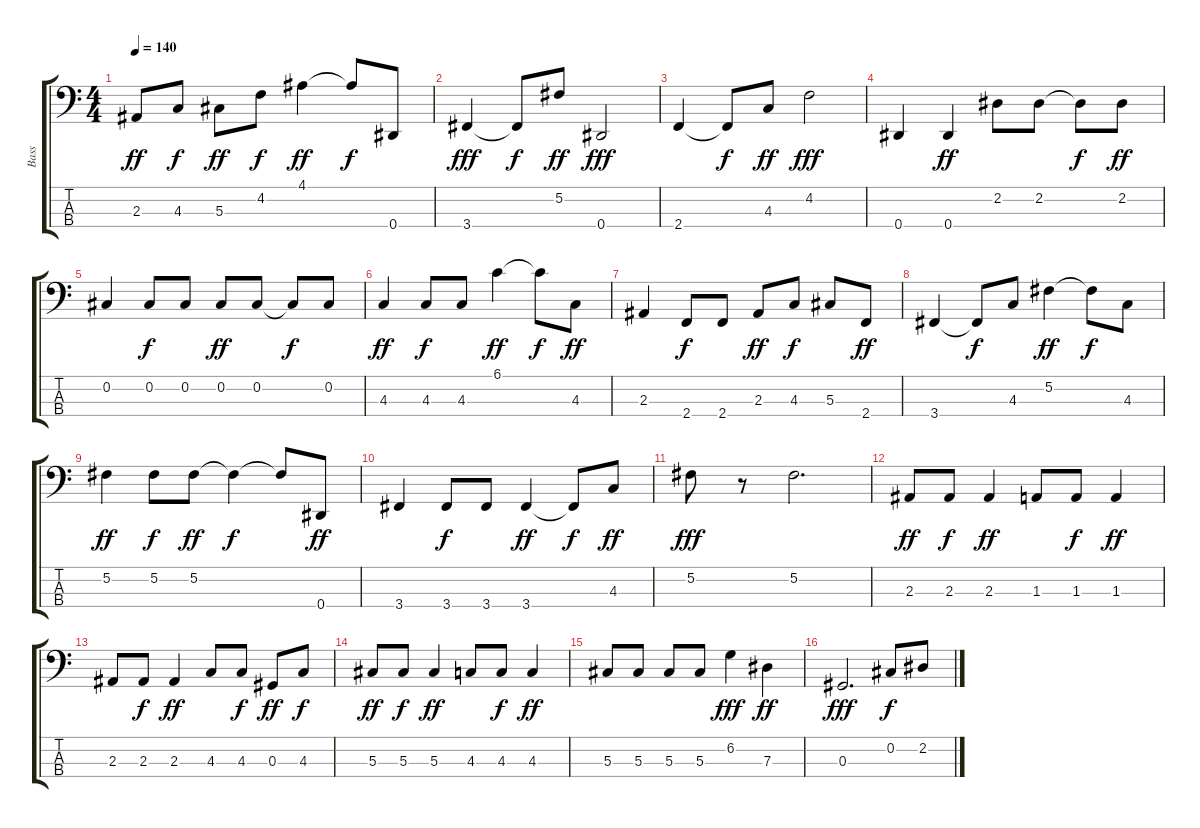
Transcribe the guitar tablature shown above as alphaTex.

\track ("Bass" "Bass") {instrument electricbasspick}
\staff {score tabs}
\tuning (Gb2 Db2 Ab1 Eb1) {hide}
\ts (4 4)
\tempo 140
\clef f4
\ks c
2.3.8{dy ff} 4.3.8{dy f} 5.3.8{dy ff} 4.2.8{dy f} 4.1.4{dy ff} 4.1{t}.8{dy f} 0.4.8 |
3.4.4{dy fff} 3.4{t}.8{dy f} 5.2.8{dy ff} 0.4.2{dy fff} |
2.4.4 2.4{t}.8{dy f} 4.3.8{dy ff} 4.2.2{dy fff} |
0.4.4 0.4.4{dy ff} 2.2.8 2.2.8 2.2{t}.8{dy f} 2.2.8{dy ff} |
0.2.4 0.2.8{dy f} 0.2.8 0.2.8{dy ff} 0.2.8 0.2{t}.8{dy f} 0.2.8 |
4.3.4{dy ff} 4.3.8{dy f} 4.3.8 6.1.4{dy ff} 6.1{t}.8{dy f} 4.3.8{dy ff} |
2.3.4 2.4.8{dy f} 2.4.8 2.3.8{dy ff} 4.3.8{dy f} 5.3.8 2.4.8{dy ff} |
3.4.4 3.4{t}.8{dy f} 4.3.8 5.2.4{dy ff} 5.2{t}.8{dy f} 4.3.8 |
5.2.4{dy ff} 5.2.8{dy f} 5.2.8{dy ff} 5.2{t}.4{dy f} 5.2{t}.8 0.4.8{dy ff} |
3.4.4 3.4.8{dy f} 3.4.8 3.4.4{dy ff} 3.4{t}.8{dy f} 4.3.8{dy ff} |
5.2.8{dy fff} r.8 5.2.2{d} |
2.3.8{dy ff} 2.3.8{dy f} 2.3.4{dy ff} 1.3.8 1.3.8{dy f} 1.3.4{dy ff} |
2.3.8 2.3.8{dy f} 2.3.4{dy ff} 4.3.8 4.3.8{dy f} 0.3.8{dy ff} 4.3.8{dy f} |
5.3.8{dy ff} 5.3.8{dy f} 5.3.4{dy ff} 4.3.8 4.3.8{dy f} 4.3.4{dy ff} |
5.3.8 5.3.8 5.3.8 5.3.8 6.2.4{dy fff} 7.3.4{dy ff} |
0.3.2{d dy fff} 0.2.8{dy f} 2.2.8
